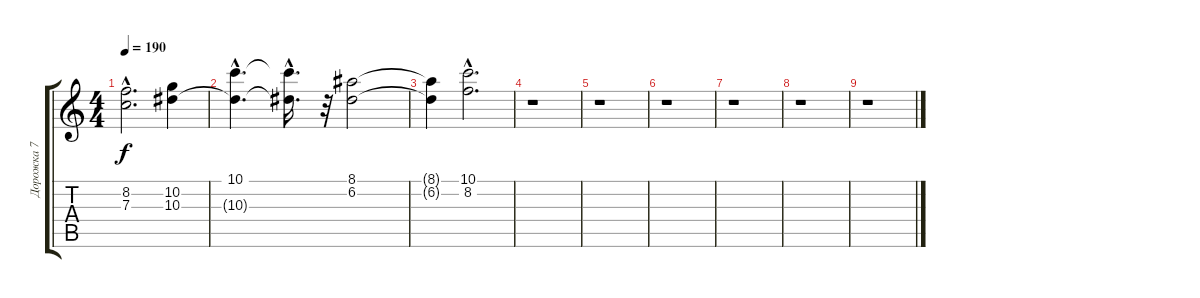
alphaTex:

\track ("Дорожка 7" "Дорожка 7") {instrument acousticguitarnylon}
\staff {score tabs}
\tuning (D4 A3 F3 C3 G2 D2) {hide}
\ts (4 4)
\tempo 190
\clef g2
\ks c
(8.2{hac} 7.3{hac}).2{d dy f} (10.2 10.3).4 |
(10.1{hac t} 10.3{hac t}).4{d} (10.1{hac t} 10.3{hac t}).16{d} r.32 (8.1 6.2).2 |
(8.1{t} 6.2{t}).4 (10.1{hac} 8.2{hac}).2{d} |
r.1 |
r.1 |
r.1 |
r.1 |
r.1 |
r.1
